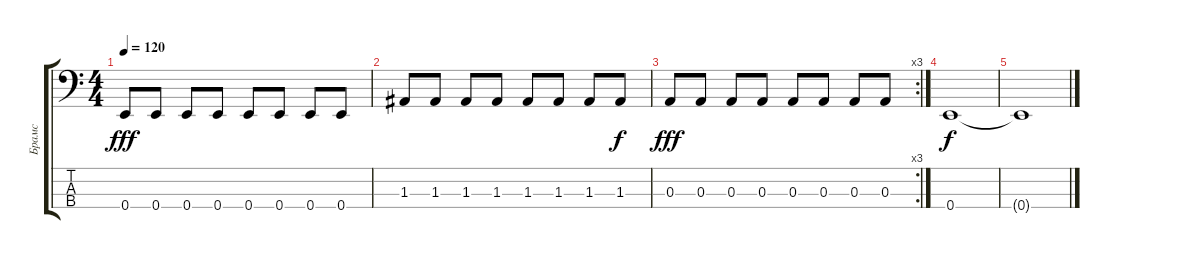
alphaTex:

\track ("Брамс" "Брамс") {instrument electricbasspick}
\staff {score tabs}
\tuning (G2 D2 A1 E1) {hide}
\ts (4 4)
\tempo 120
\clef f4
\ks c
0.4.8{dy fff} 0.4.8 0.4.8 0.4.8 0.4.8 0.4.8 0.4.8 0.4.8 |
1.3.8 1.3.8 1.3.8 1.3.8 1.3.8 1.3.8 1.3.8 1.3.8{dy f} |
\rc 3
0.3.8{dy fff} 0.3.8 0.3.8 0.3.8 0.3.8 0.3.8 0.3.8 0.3.8 |
0.4.1{dy f} |
0.4{t}.1
